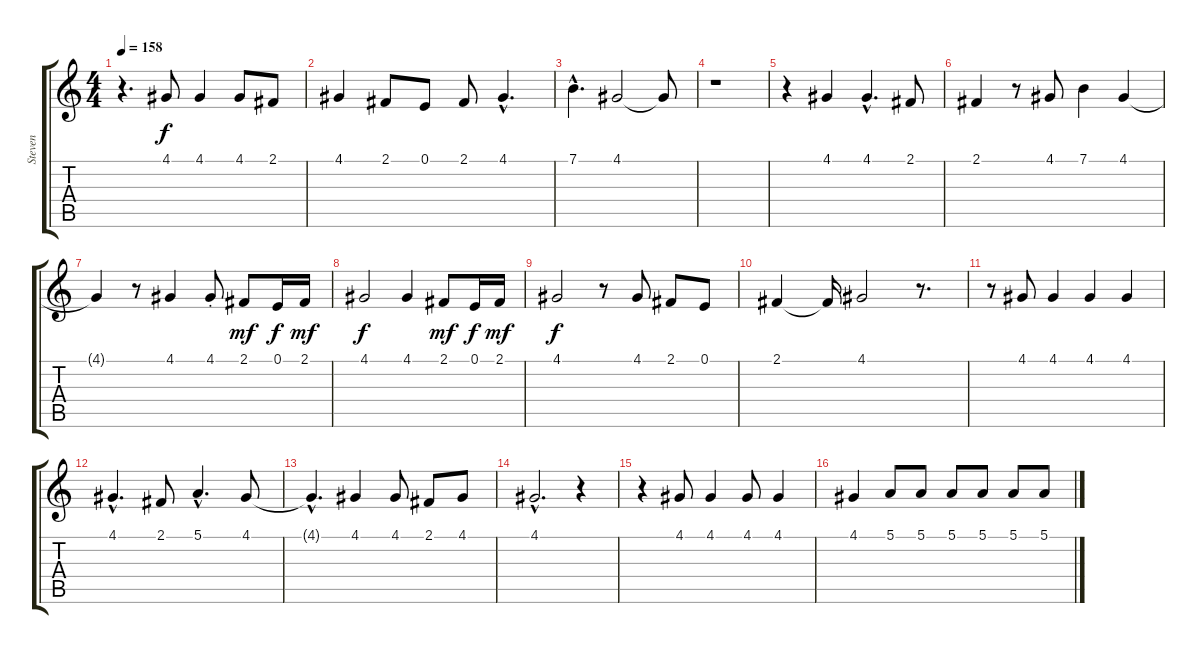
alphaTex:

\track ("Steven" "Steven") {instrument voiceoohs}
\staff {score tabs}
\tuning (E4 B3 G3 D3 A2 E2) {hide}
\ts (4 4)
\tempo 158
\clef g2
\ks c
r.4{d dy f} 4.1.8 4.1.4 4.1.8 2.1.8 |
4.1.4 2.1.8 0.1.8 2.1.8 4.1{hac}.4{d} |
7.1{hac}.4{d} 4.1.2 4.1{t}.8 |
r.1 |
r.4 4.1.4 4.1{hac}.4{d} 2.1.8 |
2.1.4 r.8 4.1.8 7.1.4 4.1.4 |
4.1{t}.4 r.8 4.1.4 4.1{st}.8 2.1.8{dy mf} 0.1.16{dy f} 2.1.16{dy mf} |
4.1.2{dy f} 4.1.4 2.1.8{dy mf} 0.1.16{dy f} 2.1.16{dy mf} |
4.1.2{dy f} r.8 4.1.8 2.1.8 0.1.8 |
2.1.4 2.1{t}.16 4.1.2 r.8{d} |
r.8 4.1.8 4.1.4 4.1.4 4.1.4 |
4.1{hac}.4{d} 2.1.8 5.1{hac}.4{d} 4.1.8 |
4.1{hac t}.4{d} 4.1.4 4.1.8 2.1.8 4.1.8 |
4.1{hac}.2{d} r.4 |
r.4 4.1.8 4.1.4 4.1.8 4.1.4 |
4.1.4 5.1.8 5.1.8 5.1.8 5.1.8 5.1.8 5.1.8
